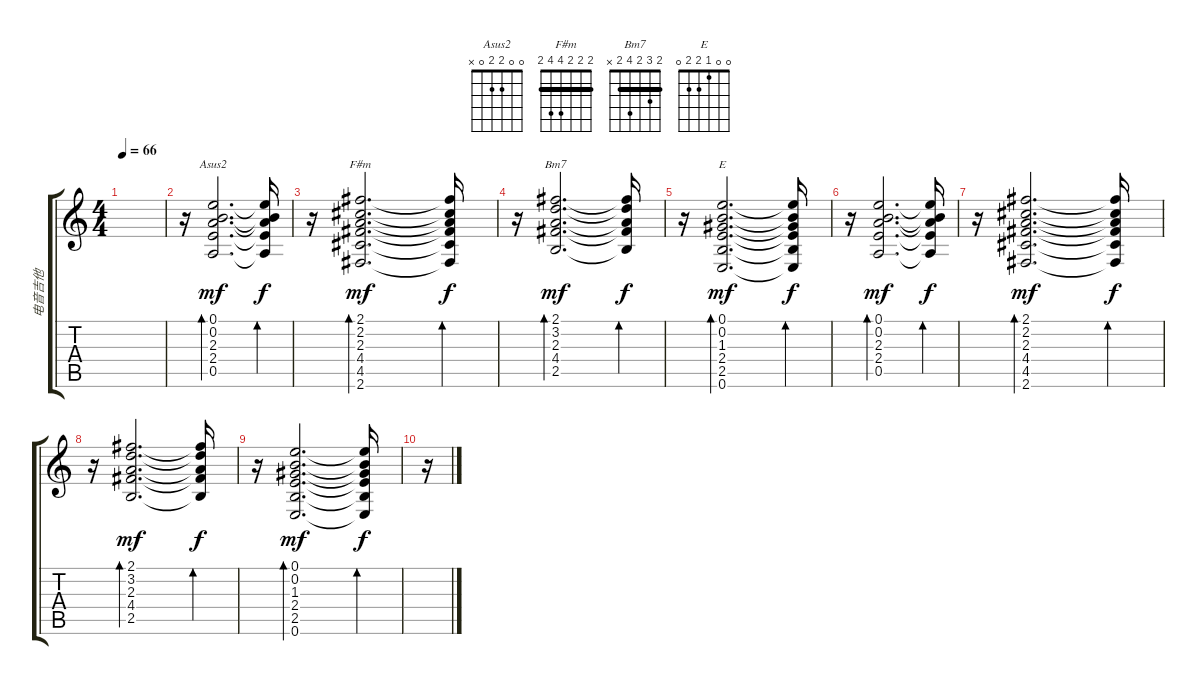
\track ("电音吉他" "电音吉他") {instrument electricguitarjazz}
\staff {score tabs}
\tuning (E4 B3 G3 D3 A2 E2) {hide}
\chord ("Asus2" 0 0 2 2 0 x)
\chord ("F#m" 2 2 2 4 4 2) {barre 2}
\chord ("Bm7" 2 3 2 4 2 x) {barre 2}
\chord ("E" 0 0 1 2 2 0)
\ts (4 4)
\tempo 66
\clef g2
\ks c
|
r.16 (0.1 0.2 2.3 2.4 0.5).2{d bd 240 ch "Asus2" dy mf} (0.1{t} 0.2{t} 2.3{t} 2.4{t} 0.5{t}).16{bd 240 dy f} |
r.16 (2.1 2.2 2.3 4.4 4.5 2.6).2{d bd 240 ch "F#m" dy mf} (2.1{t} 2.2{t} 2.3{t} 4.4{t} 4.5{t} 2.6{t}).16{bd 240 dy f} |
r.16 (2.1 3.2 2.3 4.4 2.5).2{d bd 240 ch "Bm7" dy mf} (2.1{t} 3.2{t} 2.3{t} 4.4{t} 2.5{t}).16{bd 240 dy f} |
r.16 (0.1 0.2 1.3 2.4 2.5 0.6).2{d bd 240 ch "E" dy mf} (0.1{t} 0.2{t} 1.3{t} 2.4{t} 2.5{t} 0.6{t}).16{bd 240 dy f} |
r.16 (0.1 0.2 2.3 2.4 0.5).2{d bd 240 dy mf} (0.1{t} 0.2{t} 2.3{t} 2.4{t} 0.5{t}).16{bd 240 dy f} |
r.16 (2.1 2.2 2.3 4.4 4.5 2.6).2{d bd 240 dy mf} (2.1{t} 2.2{t} 2.3{t} 4.4{t} 4.5{t} 2.6{t}).16{bd 240 dy f} |
r.16 (2.1 3.2 2.3 4.4 2.5).2{d bd 240 dy mf} (2.1{t} 3.2{t} 2.3{t} 4.4{t} 2.5{t}).16{bd 240 dy f} |
r.16 (0.1 0.2 1.3 2.4 2.5 0.6).2{d bd 240 dy mf} (0.1{t} 0.2{t} 1.3{t} 2.4{t} 2.5{t} 0.6{t}).16{bd 240 dy f} |
r.16
